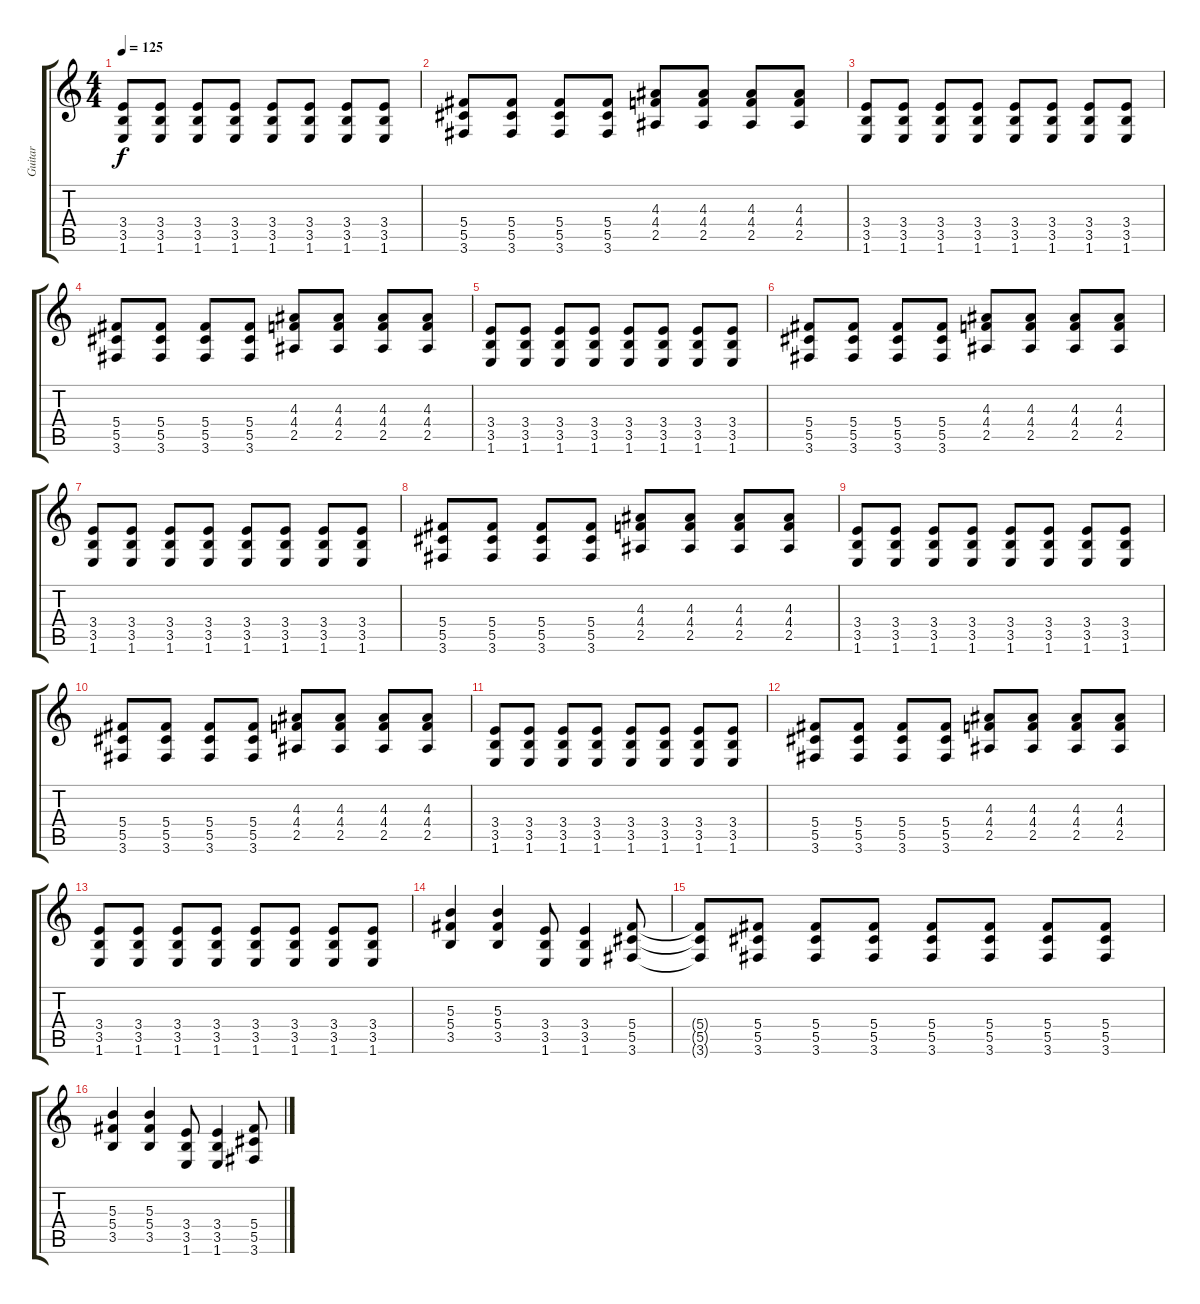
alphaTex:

\track ("Guitar" "Guitar") {instrument distortionguitar}
\staff {score tabs}
\tuning (Eb4 Bb3 Gb3 Db3 Ab2 Eb2) {hide}
\ts (4 4)
\tempo 125
\clef g2
\ks c
(3.4 3.5 1.6).8{dy f} (3.4 3.5 1.6).8 (3.4 3.5 1.6).8 (3.4 3.5 1.6).8 (3.4 3.5 1.6).8 (3.4 3.5 1.6).8 (3.4 3.5 1.6).8 (3.4 3.5 1.6).8 |
(5.4 5.5 3.6).8 (5.4 5.5 3.6).8 (5.4 5.5 3.6).8 (5.4 5.5 3.6).8 (4.3 4.4 2.5).8 (4.3 4.4 2.5).8 (4.3 4.4 2.5).8 (4.3 4.4 2.5).8 |
(3.4 3.5 1.6).8 (3.4 3.5 1.6).8 (3.4 3.5 1.6).8 (3.4 3.5 1.6).8 (3.4 3.5 1.6).8 (3.4 3.5 1.6).8 (3.4 3.5 1.6).8 (3.4 3.5 1.6).8 |
(5.4 5.5 3.6).8 (5.4 5.5 3.6).8 (5.4 5.5 3.6).8 (5.4 5.5 3.6).8 (4.3 4.4 2.5).8 (4.3 4.4 2.5).8 (4.3 4.4 2.5).8 (4.3 4.4 2.5).8 |
(3.4 3.5 1.6).8 (3.4 3.5 1.6).8 (3.4 3.5 1.6).8 (3.4 3.5 1.6).8 (3.4 3.5 1.6).8 (3.4 3.5 1.6).8 (3.4 3.5 1.6).8 (3.4 3.5 1.6).8 |
(5.4 5.5 3.6).8 (5.4 5.5 3.6).8 (5.4 5.5 3.6).8 (5.4 5.5 3.6).8 (4.3 4.4 2.5).8 (4.3 4.4 2.5).8 (4.3 4.4 2.5).8 (4.3 4.4 2.5).8 |
(3.4 3.5 1.6).8 (3.4 3.5 1.6).8 (3.4 3.5 1.6).8 (3.4 3.5 1.6).8 (3.4 3.5 1.6).8 (3.4 3.5 1.6).8 (3.4 3.5 1.6).8 (3.4 3.5 1.6).8 |
(5.4 5.5 3.6).8 (5.4 5.5 3.6).8 (5.4 5.5 3.6).8 (5.4 5.5 3.6).8 (4.3 4.4 2.5).8 (4.3 4.4 2.5).8 (4.3 4.4 2.5).8 (4.3 4.4 2.5).8 |
(3.4 3.5 1.6).8 (3.4 3.5 1.6).8 (3.4 3.5 1.6).8 (3.4 3.5 1.6).8 (3.4 3.5 1.6).8 (3.4 3.5 1.6).8 (3.4 3.5 1.6).8 (3.4 3.5 1.6).8 |
(5.4 5.5 3.6).8 (5.4 5.5 3.6).8 (5.4 5.5 3.6).8 (5.4 5.5 3.6).8 (4.3 4.4 2.5).8 (4.3 4.4 2.5).8 (4.3 4.4 2.5).8 (4.3 4.4 2.5).8 |
(3.4 3.5 1.6).8 (3.4 3.5 1.6).8 (3.4 3.5 1.6).8 (3.4 3.5 1.6).8 (3.4 3.5 1.6).8 (3.4 3.5 1.6).8 (3.4 3.5 1.6).8 (3.4 3.5 1.6).8 |
(5.4 5.5 3.6).8 (5.4 5.5 3.6).8 (5.4 5.5 3.6).8 (5.4 5.5 3.6).8 (4.3 4.4 2.5).8 (4.3 4.4 2.5).8 (4.3 4.4 2.5).8 (4.3 4.4 2.5).8 |
(3.4 3.5 1.6).8 (3.4 3.5 1.6).8 (3.4 3.5 1.6).8 (3.4 3.5 1.6).8 (3.4 3.5 1.6).8 (3.4 3.5 1.6).8 (3.4 3.5 1.6).8 (3.4 3.5 1.6).8 |
(5.3 5.4 3.5).4 (5.3 5.4 3.5).4 (3.4 3.5 1.6).8 (3.4 3.5 1.6).4 (5.4 5.5 3.6).8 |
(5.4{t} 5.5{t} 3.6{t}).8 (5.4 5.5 3.6).8 (5.4 5.5 3.6).8 (5.4 5.5 3.6).8 (5.4 5.5 3.6).8 (5.4 5.5 3.6).8 (5.4 5.5 3.6).8 (5.4 5.5 3.6).8 |
(5.3 5.4 3.5).4 (5.3 5.4 3.5).4 (3.4 3.5 1.6).8 (3.4 3.5 1.6).4 (5.4 5.5 3.6).8
